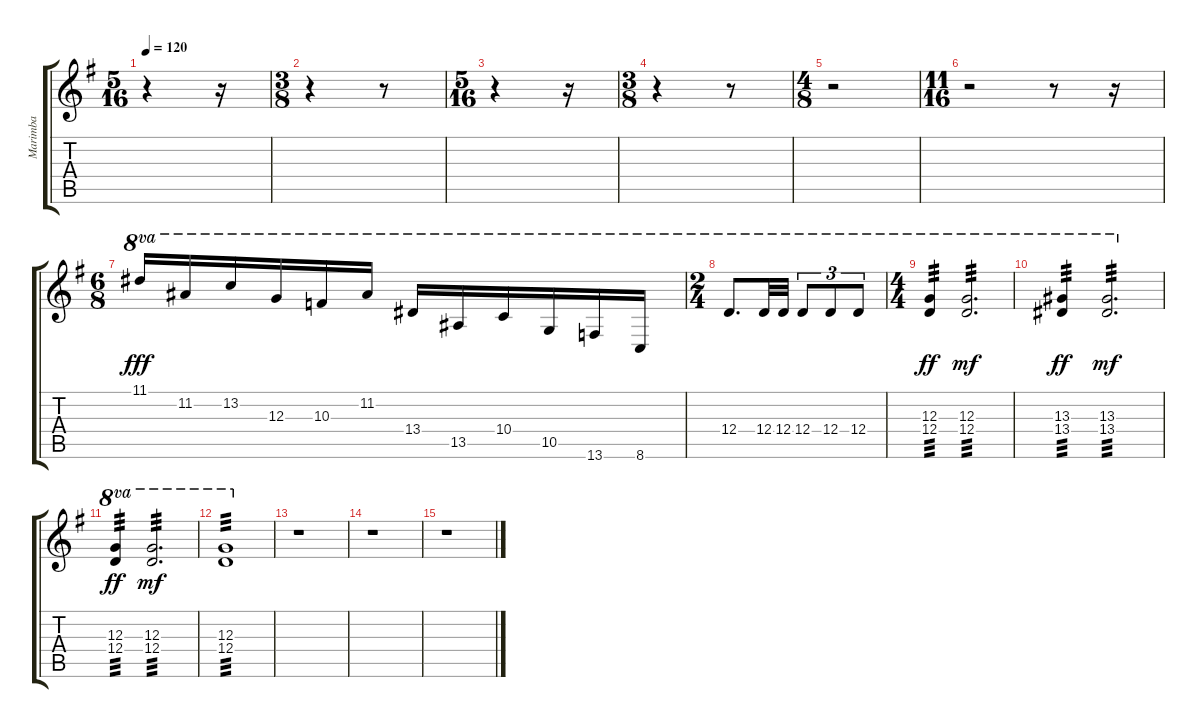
\track ("Marimba" "Marimba") {instrument marimba}
\staff {score tabs}
\tuning (E5 B4 G4 D4 A3 E3) {hide}
\ts (5 16)
\tempo 120
\clef g2
\ks g
r.4{dy fff} r.16 |
\ts (3 8)
r.4 r.8 |
\ts (5 16)
r.4 r.16 |
\ts (3 8)
r.4 r.8 |
\ts (4 8)
r.2 |
\ts (11 16)
r.2 r.8 r.16 |
\ts (6 8)
11.1.16{ot 8va} 11.2.16{ot 8va} 13.2.16{ot 8va} 12.3.16{ot 8va} 10.3.16{ot 8va} 11.2.16{ot 8va} 13.4.16{ot 8va} 13.5.16{ot 8va} 10.4.16{ot 8va} 10.5.16{ot 8va} 13.6.16{ot 8va} 8.6.16{ot 8va} |
\ts (2 4)
12.4.8{d ot 8va} 12.4.32{ot 8va} 12.4.32{ot 8va} 12.4.8{tu (3 2) ot 8va} 12.4.8{tu (3 2) ot 8va} 12.4.8{tu (3 2) ot 8va} |
\ts (4 4)
(12.3 12.4).4{ot 8va tp 3 dy ff} (12.3 12.4).2{d ot 8va tp 3 dy mf} |
(13.3 13.4).4{ot 8va tp 3 dy ff} (13.3 13.4).2{d ot 8va tp 3 dy mf} |
(12.3 12.4).4{ot 8va tp 3 dy ff} (12.3 12.4).2{d ot 8va tp 3 dy mf} |
(12.3 12.4).1{ot 8va tp 3} |
r.1 |
r.1 |
r.1
